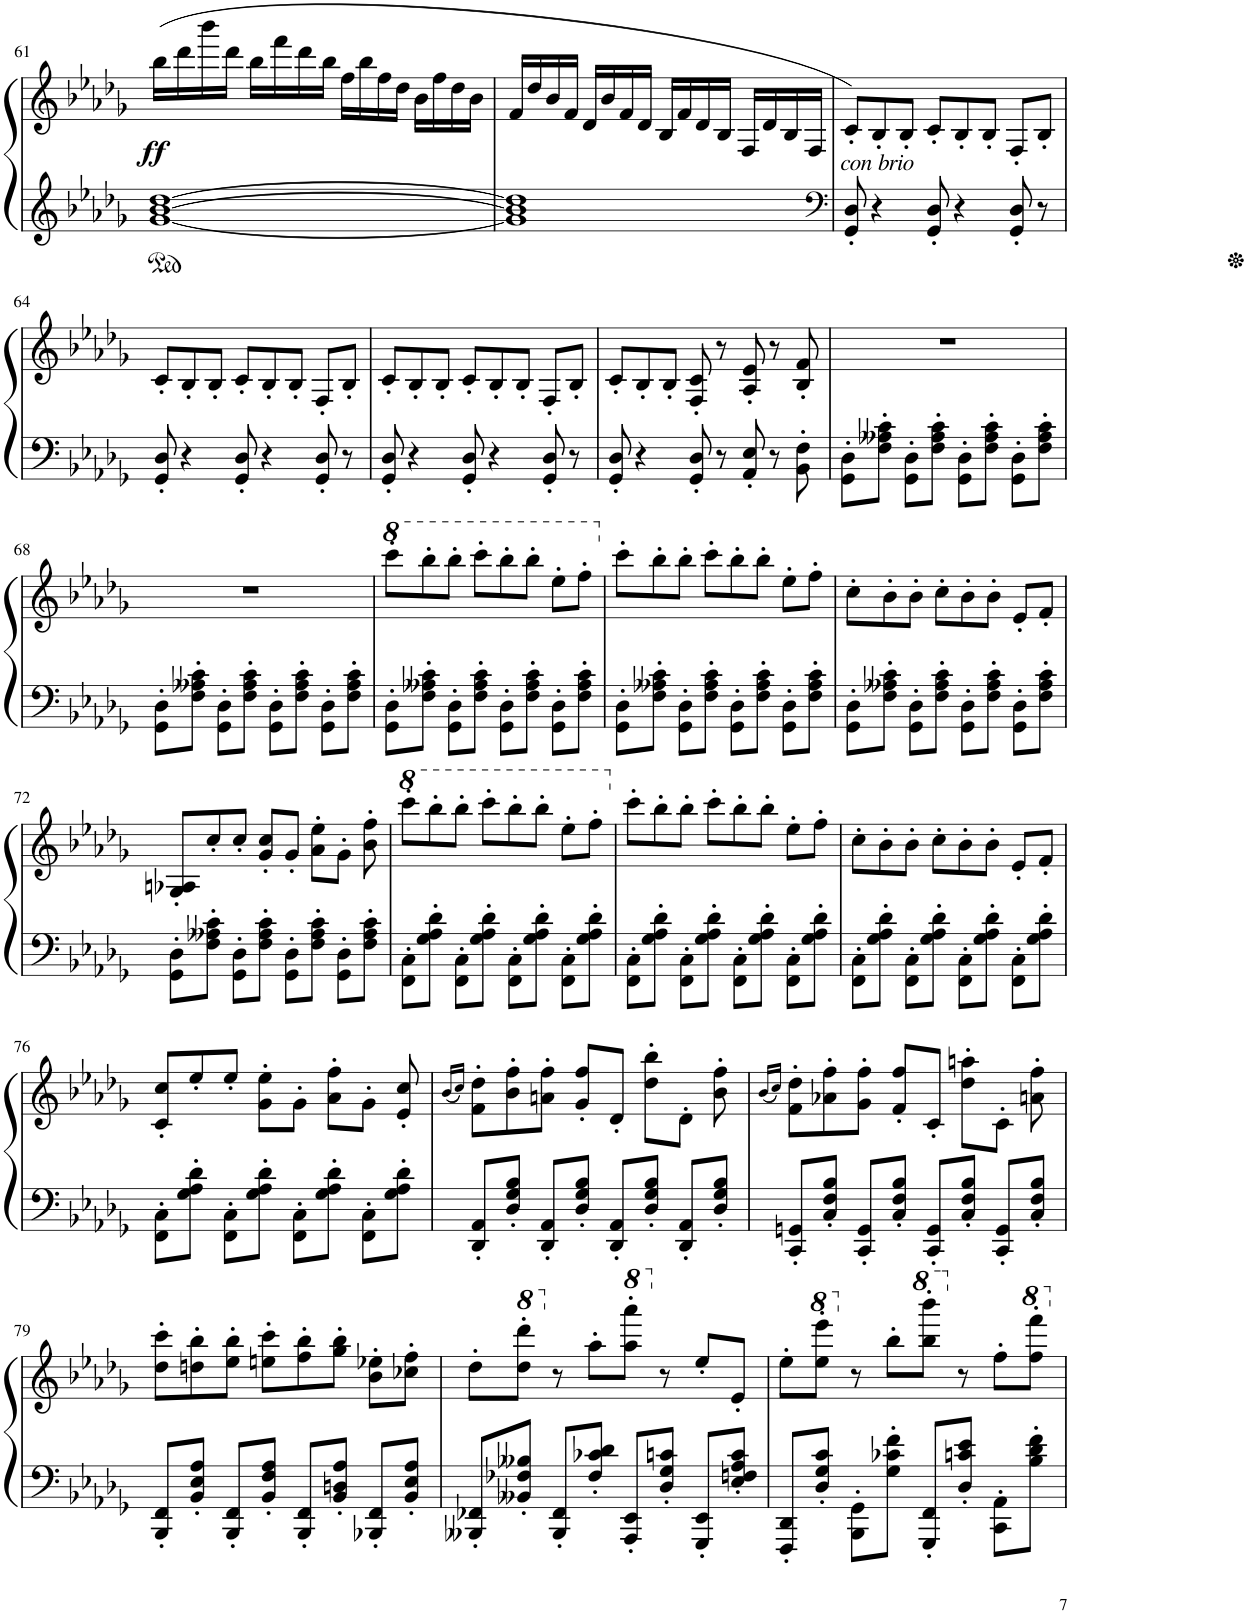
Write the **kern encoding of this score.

**kern	**kern	**dynam
*part1	*part1	*part1
*staff2	*staff1	*staff1/2
*I"Piano	*	*
*I'Pno	*	*
!!LO:PB:g=z
*clefG2	*clefG2	*
*k[b-e-a-d-g-]	*k[b-e-a-d-g-]	*
*M4/4	*M4/4	*
=61	=61	=61
!	!	!LO:DY:b
[1g- [1b- [1dd-	(16bb-\LL	ff
.	16ddd-\	.
.	16bbb-\	.
.	16ddd-\JJ	.
.	16bb-\LL	.
.	16fff\	.
.	16ddd-\	.
.	16bb-\JJ	.
.	16ff\LL	.
.	16bb-\	.
.	16ff\	.
.	16dd-\JJ	.
.	16b-\LL	.
.	16ff\	.
.	16dd-\	.
.	16b-\JJ	.
=62	=62	=62
1g-] 1b-] 1dd-]	16f/LL	.
.	16dd-/	.
.	16b-/	.
.	16f/JJ	.
.	16d-/LL	.
.	16b-/	.
.	16f/	.
.	16d-/JJ	.
.	16B-/LL	.
.	16f/	.
.	16d-/	.
.	16B-/JJ	.
.	16F/LL	.
.	16d-/	.
.	16B-/	.
.	16F/JJ	.
=63	=63	=63
*clefF4	*	*
!	!LO:TX:b:i:t=con brio	!
8GG-/' 8D-/'	8c'/L)	.
4r	8B-'/	.
.	8B-'/J	.
8GG-/' 8D-/'	8c'/L	.
4r	8B-'/	.
.	8B-'/J	.
8GG-/' 8D-/'	8F'/L	.
8r	8B-'/J	.
!!LO:LB:g=z
=64	=64	=64
8GG-/' 8D-/'	8c'/L	.
4r	8B-'/	.
.	8B-'/J	.
8GG-/' 8D-/'	8c'/L	.
4r	8B-'/	.
.	8B-'/J	.
8GG-/' 8D-/'	8F'/L	.
8r	8B-'/J	.
=65	=65	=65
8GG-/' 8D-/'	8c'/L	.
4r	8B-'/	.
.	8B-'/J	.
8GG-/' 8D-/'	8c'/L	.
4r	8B-'/	.
.	8B-'/J	.
8GG-/' 8D-/'	8F'/L	.
8r	8B-'/J	.
=66	=66	=66
8GG-/' 8D-/'	8c'/L	.
4r	8B-'/	.
.	8B-'/J	.
8GG-/' 8D-/'	8F/' 8c/'	.
8r	8r	.
8AA-/' 8E-/'	8A-/' 8e-/'	.
8r	8r	.
8BB-\' 8F\'	8B-/' 8f/'	.
=67	=67	=67
8GG-\' 8D-\'L	1r	.
8F\' 8A--X\' 8c\'J	.	.
8GG-\' 8D-\'L	.	.
8F\' 8A--\' 8c\'J	.	.
8GG-\' 8D-\'L	.	.
8F\' 8A--\' 8c\'J	.	.
8GG-\' 8D-\'L	.	.
8F\' 8A--\' 8c\'J	.	.
!!LO:LB:g=z
=68	=68	=68
8GG-\' 8D-\'L	1r	.
8F\' 8A--X\' 8c\'J	.	.
8GG-\' 8D-\'L	.	.
8F\' 8A--\' 8c\'J	.	.
8GG-\' 8D-\'L	.	.
8F\' 8A--\' 8c\'J	.	.
8GG-\' 8D-\'L	.	.
8F\' 8A--\' 8c\'J	.	.
=69	=69	=69
*	*8va	*
8GG-\' 8D-\'L	8cccc'\L	.
8F\' 8A--X\' 8c\'J	8bbb-'\	.
8GG-\' 8D-\'L	8bbb-'\J	.
8F\' 8A--\' 8c\'J	8cccc'\L	.
8GG-\' 8D-\'L	8bbb-'\	.
8F\' 8A--\' 8c\'J	8bbb-'\J	.
8GG-\' 8D-\'L	8eee-'\L	.
8F\' 8A--\' 8c\'J	8fff'\J	.
=70	=70	=70
*	*X8va	*
8GG-\' 8D-\'L	8ccc'\L	.
8F\' 8A--X\' 8c\'J	8bb-'\	.
8GG-\' 8D-\'L	8bb-'\J	.
8F\' 8A--\' 8c\'J	8ccc'\L	.
8GG-\' 8D-\'L	8bb-'\	.
8F\' 8A--\' 8c\'J	8bb-'\J	.
8GG-\' 8D-\'L	8ee-'\L	.
8F\' 8A--\' 8c\'J	8ff'\J	.
=71	=71	=71
8GG-\' 8D-\'L	8cc'\L	.
8F\' 8A--X\' 8c\'J	8b-'\	.
8GG-\' 8D-\'L	8b-'\J	.
8F\' 8A--\' 8c\'J	8cc'\L	.
8GG-\' 8D-\'L	8b-'\	.
8F\' 8A--\' 8c\'J	8b-'\J	.
8GG-\' 8D-\'L	8e-'/L	.
8F\' 8A--\' 8c\'J	8f'/J	.
!!LO:LB:g=z
=72	=72	=72
8GG-\' 8D-\'L	8G-/' 8A-X/'L	.
8F\' 8A--X\' 8c\'J	8cc'/	.
8GG-\' 8D-\'L	8cc'/J	.
8F\' 8A--\' 8c\'J	8g-/' 8cc/'L	.
8GG-\' 8D-\'L	8g-'/J	.
8F\' 8A--\' 8c\'J	8a-\' 8ee-\'L	.
8GG-\' 8D-\'L	8g-'\J	.
8F\' 8A--\' 8c\'J	8b-\' 8ff\'	.
=73	=73	=73
*	*8va	*
8FF\' 8C\'L	8cccc'\L	.
8G-\' 8A-\' 8d-\'J	8bbb-'\	.
8FF\' 8C\'L	8bbb-'\J	.
8G-\' 8A-\' 8d-\'J	8cccc'\L	.
8FF\' 8C\'L	8bbb-'\	.
8G-\' 8A-\' 8d-\'J	8bbb-'\J	.
8FF\' 8C\'L	8eee-'\L	.
8G-\' 8A-\' 8d-\'J	8fff'\J	.
=74	=74	=74
*	*X8va	*
8FF\' 8C\'L	8ccc'\L	.
8G-\' 8A-\' 8d-\'J	8bb-'\	.
8FF\' 8C\'L	8bb-'\J	.
8G-\' 8A-\' 8d-\'J	8ccc'\L	.
8FF\' 8C\'L	8bb-'\	.
8G-\' 8A-\' 8d-\'J	8bb-'\J	.
8FF\' 8C\'L	8ee-'\L	.
8G-\' 8A-\' 8d-\'J	8ff'\J	.
=75	=75	=75
8FF\' 8C\'L	8cc'\L	.
8G-\' 8A-\' 8d-\'J	8b-'\	.
8FF\' 8C\'L	8b-'\J	.
8G-\' 8A-\' 8d-\'J	8cc'\L	.
8FF\' 8C\'L	8b-'\	.
8G-\' 8A-\' 8d-\'J	8b-'\J	.
8FF\' 8C\'L	8e-'/L	.
8G-\' 8A-\' 8d-\'J	8f'/J	.
!!LO:LB:g=z
=76	=76	=76
8FF\' 8C\'L	8c/' 8cc/'L	.
8G-\' 8A-\' 8d-\'J	8ee-'/	.
8FF\' 8C\'L	8ee-'/J	.
8G-\' 8A-\' 8d-\'J	8g-\' 8ee-\'L	.
8FF\' 8C\'L	8g-'\J	.
8G-\' 8A-\' 8d-\'J	8a-\' 8ff\'L	.
8FF\' 8C\'L	8g-'\J	.
8G-\' 8A-\' 8d-\'J	8e-/' 8cc/'	.
=77	=77	=77
.	(16qb-/LL	.
.	16qcc/JJ)	.
8DD-/' 8AA-/'L	8f\' 8dd-\'L	.
8D-/' 8G-/' 8B-/'J	8b-\' 8ff\'	.
8DD-/' 8AA-/'L	8an\' 8ff\'J	.
8D-/' 8G-/' 8B-/'J	8g-/' 8ff/'L	.
8DD-/' 8AA-/'L	8d-'/J	.
8D-/' 8G-/' 8B-/'J	8dd-\' 8bb-\'L	.
8DD-/' 8AA-/'L	8d-'\J	.
8D-/' 8G-/' 8B-/'J	8b-\' 8ff\'	.
=78	=78	=78
.	(16qb-/LL	.
.	16qcc/JJ)	.
8CC/' 8GGn/'L	8f\' 8dd-\'L	.
8C/' 8F/' 8B-/'J	8a-X\' 8ff\'	.
8CC/' 8GG/'L	8g-\' 8ff\'J	.
8C/' 8F/' 8B-/'J	8f/' 8ff/'L	.
8CC/' 8GG/'L	8c'/J	.
8C/' 8F/' 8B-/'J	8dd-\' 8aan\'L	.
8CC/' 8GG/'L	8c'\J	.
8C/' 8F/' 8B-/'J	8an\' 8ff\'	.
!!LO:LB:g=z
=79	=79	=79
8BBB-/' 8FF/'L	8dd-\' 8ccc\'L	.
8BB-/' 8E-/' 8A-/'J	8ddn\' 8bb-\'	.
8BBB-/' 8FF/'L	8ee-\' 8bb-\'J	.
8BB-/' 8F/' 8A-/'J	8een\' 8ccc\'L	.
8BBB-/' 8FF/'L	8ff\' 8bb-\'	.
8BB-/' 8Dn/' 8A-/'J	8gg-\' 8bb-\'J	.
8BBB-X/' 8FF/'L	8b-\' 8ee-X\'L	.
8BB-/' 8E-/' 8A-/'J	8cc-X\' 8ff\'J	.
=80	=80	=80
8BBB--X/' 8FF-X/'L	8dd-'\L	.
*	*8va	*
8BB--X/' 8F-X/' 8B--X/'J	8ddd-\' 8dddd-\'J	.
*	*X8va	*
8BBB--/' 8FF-/'L	8r	.
8F-/' 8c-X/' 8d-/'J	8aa-'\L	.
*	*8va	*
8AAA-/' 8EE-/'L	8aaa-\' 8aaaa-\'J	.
*	*X8va	*
8D-/' 8G-/' 8cn/'J	8r	.
8GGG-/' 8EE-/'L	8ee-'/L	.
8E-/' 8Fn/' 8A-/' 8c/'J	8e-'/J	.
=81	=81	=81
8FFF/' 8DD-/'L	8ee-'\L	.
*	*8va	*
8D-/' 8G-/' 8c/'J	8eee-\' 8eeee-\'J	.
*	*X8va	*
8BBB-\' 8GG-\'L	8r	.
8G-\' 8c-X\' 8f\'J	8bb-'\L	.
*	*8va	*
8GGG-/' 8FF/'L	8bbb-\' 8bbbb-\'J	.
*	*X8va	*
8D-/' 8cn/' 8e-/'J	8r	.
8CC\' 8AA-\'L	8ff'\L	.
*	*8va	*
8B-\' 8d-\' 8f\'J	8fff\' 8ffff\'J	.
*	*X8va	*
=	=	=
*-	*-	*-
